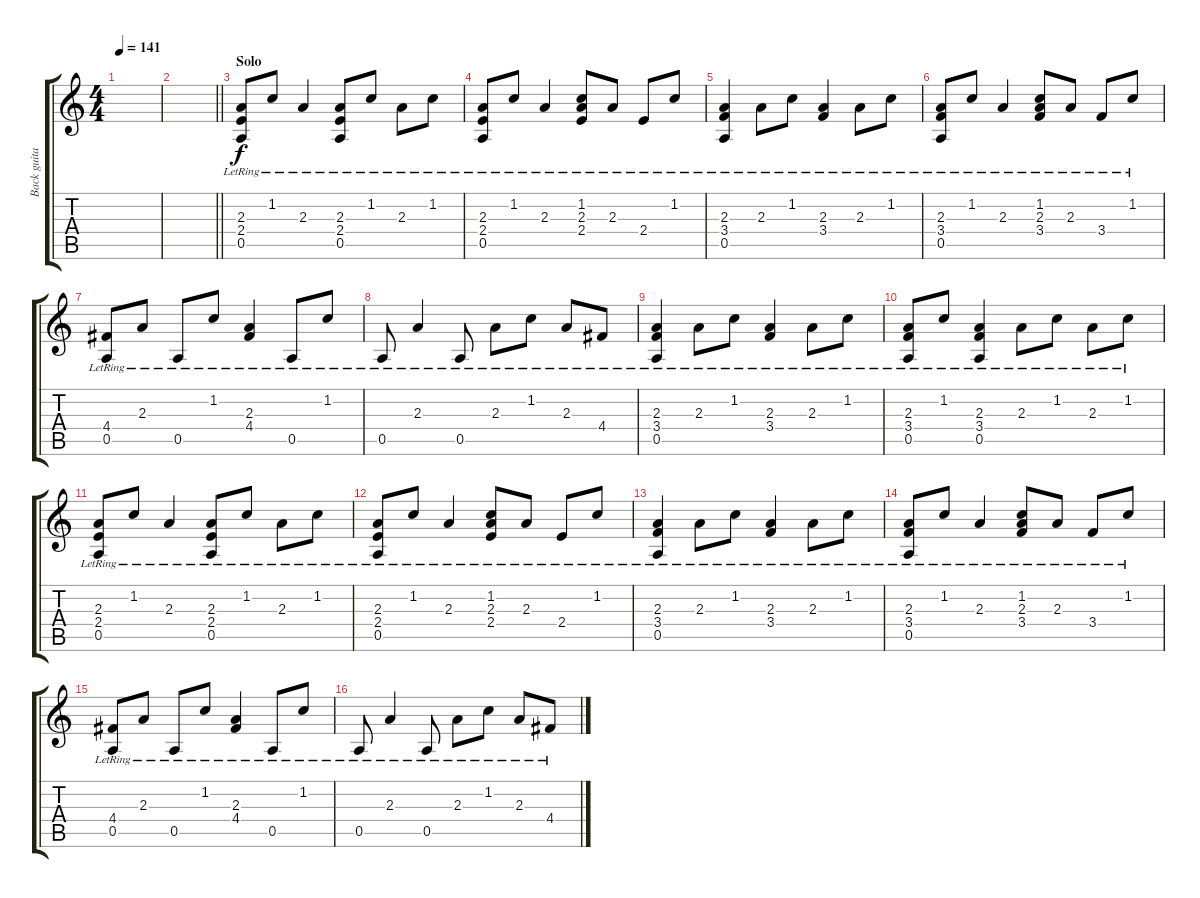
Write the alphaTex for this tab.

\track ("Back guitar" "Back guita") {instrument electricguitarclean}
\staff {score tabs}
\tuning (E4 B3 G3 D3 A2 E2) {hide}
\ts (4 4)
\tempo 141
\clef g2
\ks c
|
\barLineRight lightlight
|
\section ("" "Solo")
(2.3{lr} 2.4{lr} 0.5{lr}).8 1.2{lr}.8 2.3{lr}.4 (2.3{lr} 2.4{lr} 0.5{lr}).8 1.2{lr}.8 2.3{lr}.8 1.2{lr}.8 |
(2.3{lr} 2.4{lr} 0.5{lr}).8 1.2{lr}.8 2.3{lr}.4 (1.2{lr} 2.3{lr} 2.4{lr}).8 2.3{lr}.8 2.4{lr}.8 1.2{lr}.8 |
(2.3{lr} 3.4{lr} 0.5{lr}).4 2.3{lr}.8 1.2{lr}.8 (2.3{lr} 3.4{lr}).4 2.3{lr}.8 1.2{lr}.8 |
(2.3{lr} 3.4{lr} 0.5{lr}).8 1.2{lr}.8 2.3{lr}.4 (1.2{lr} 2.3{lr} 3.4{lr}).8 2.3{lr}.8 3.4{lr}.8 1.2{lr}.8 |
(4.4{lr} 0.5{lr}).8 2.3{lr}.8 0.5{lr}.8 1.2{lr}.8 (2.3{lr} 4.4{lr}).4 0.5{lr}.8 1.2{lr}.8 |
0.5{lr}.8 2.3{lr}.4 0.5{lr}.8 2.3{lr}.8 1.2{lr}.8 2.3{lr}.8 4.4{lr}.8 |
(2.3{lr} 3.4{lr} 0.5{lr}).4 2.3{lr}.8 1.2{lr}.8 (2.3{lr} 3.4{lr}).4 2.3{lr}.8 1.2{lr}.8 |
(2.3{lr} 3.4{lr} 0.5{lr}).8 1.2{lr}.8 (2.3{lr} 3.4 0.5).4 2.3{lr}.8 1.2{lr}.8 2.3{lr}.8 1.2{lr}.8 |
(2.3{lr} 2.4{lr} 0.5{lr}).8 1.2{lr}.8 2.3{lr}.4 (2.3{lr} 2.4{lr} 0.5{lr}).8 1.2{lr}.8 2.3{lr}.8 1.2{lr}.8 |
(2.3{lr} 2.4{lr} 0.5{lr}).8 1.2{lr}.8 2.3{lr}.4 (1.2{lr} 2.3{lr} 2.4{lr}).8 2.3{lr}.8 2.4{lr}.8 1.2{lr}.8 |
(2.3{lr} 3.4{lr} 0.5{lr}).4 2.3{lr}.8 1.2{lr}.8 (2.3{lr} 3.4{lr}).4 2.3{lr}.8 1.2{lr}.8 |
(2.3{lr} 3.4{lr} 0.5{lr}).8 1.2{lr}.8 2.3{lr}.4 (1.2{lr} 2.3{lr} 3.4{lr}).8 2.3{lr}.8 3.4{lr}.8 1.2{lr}.8 |
(4.4{lr} 0.5{lr}).8 2.3{lr}.8 0.5{lr}.8 1.2{lr}.8 (2.3{lr} 4.4{lr}).4 0.5{lr}.8 1.2{lr}.8 |
0.5{lr}.8 2.3{lr}.4 0.5{lr}.8 2.3{lr}.8 1.2{lr}.8 2.3{lr}.8 4.4{lr}.8
